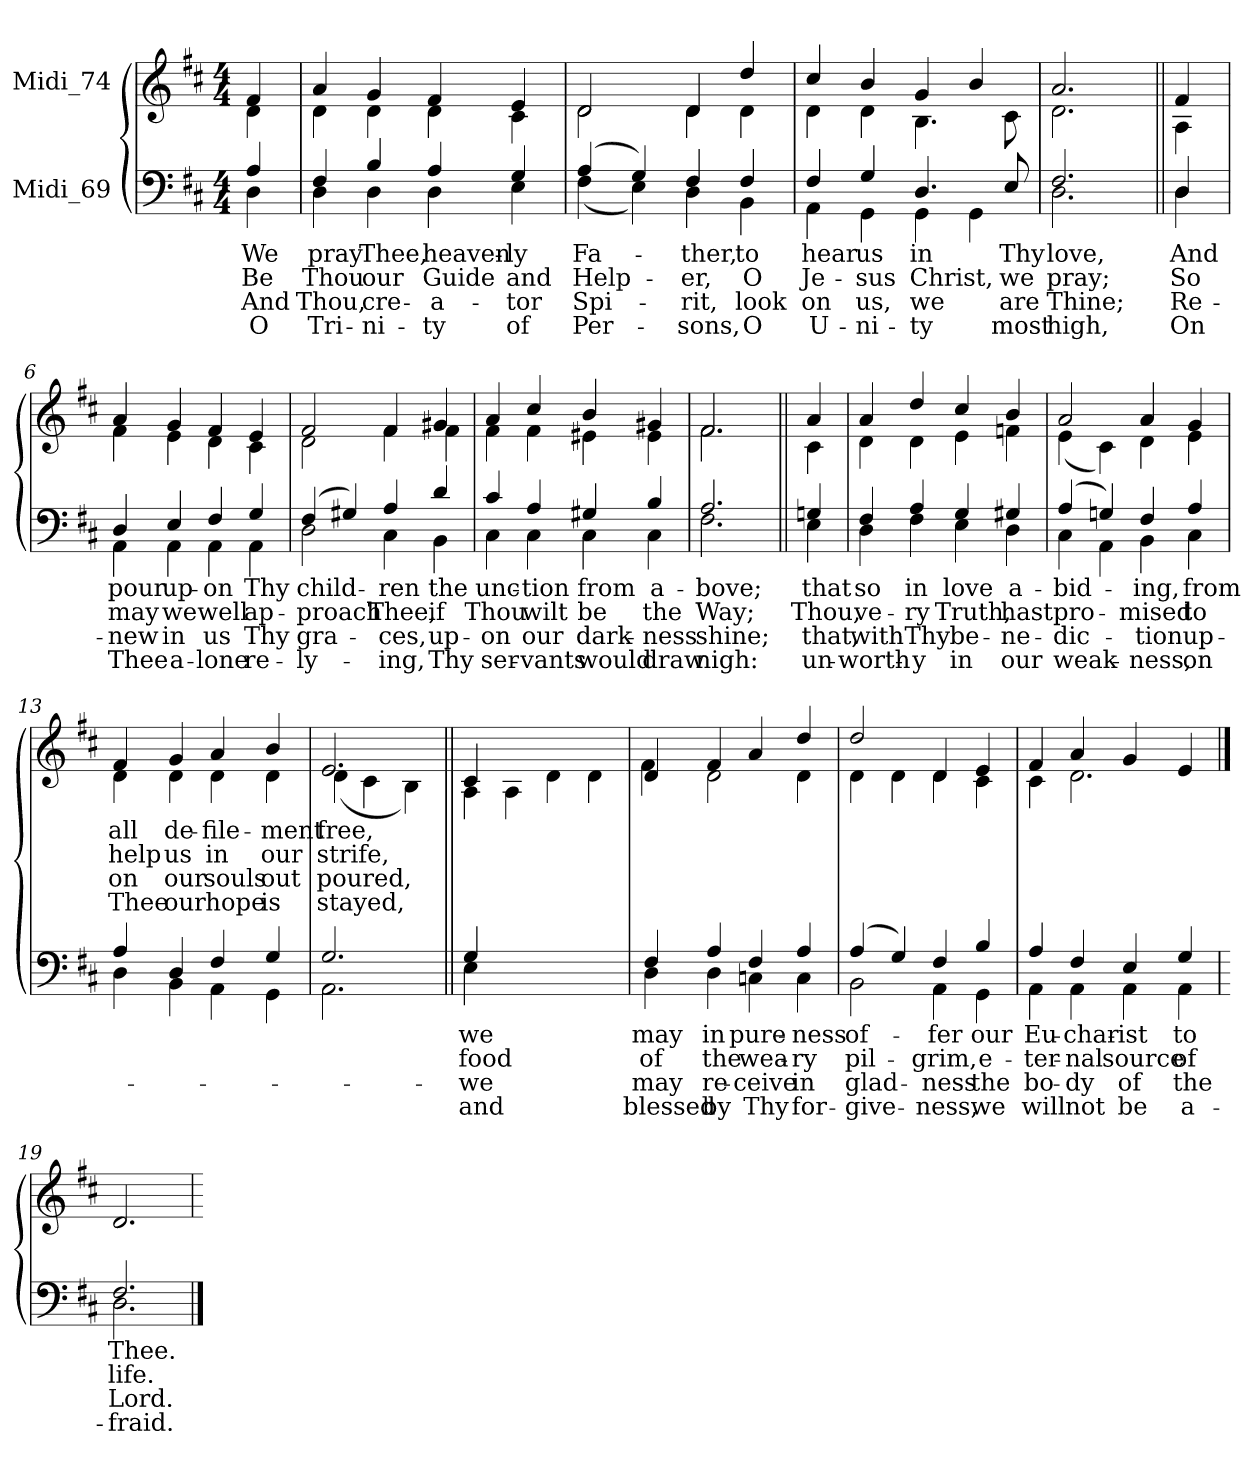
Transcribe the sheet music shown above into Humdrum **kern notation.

**kern	**text	**text	**text	**text	**kern	**text	**text	**text	**text
*part2	*part2	*part2	*part2	*part2	*part1	*part1	*part1	*part1	*part1
*staff2	*staff2	*staff2	*staff2	*staff2	*staff1	*staff1	*staff1	*staff1	*staff1
*I"Midi_69	*	*	*	*	*I"Midi_74	*	*	*	*
*clefF4	*	*	*	*	*clefG2	*	*	*	*
*k[f#c#]	*	*	*	*	*k[f#c#]	*	*	*	*
*D:	*	*	*	*	*D:	*	*	*	*
*M4/4	*	*	*	*	*M4/4	*	*	*	*
=	=	=	=	=	=	=	=	=	=
!	!	!	!	!	!LO:TX:a:t=Dies Dominica (76. 76. D)	!	!	!	!
!	!	!	!	!	!LO:TX:a:cj:t=John Bacchus Dykes\n(1823-76)	!	!	!	!
!	!	!	!	!	!LO:TX:a:cj:t=V. S. S. Coles\n(1845-1929)	!	!	!	!
!	!	!	!	!	!LO:TX:a:cj:t=We pray Thee, heavenly Father	!	!	!	!
!	!LO:LY:a	!LO:LY:a	!LO:LY:a	!LO:LY:a	!	!	!	!	!
*^	*	*	*	*	*^	*	*	*	*
4A/	4D\	We	Be	And	O	4f#/	4d\	.	.	.	.
=1	=1	=1	=1	=1	=1	=1	=1	=1	=1	=1	=1
!	!	!LO:LY:a	!LO:LY:a	!LO:LY:a	!LO:LY:a	!	!	!	!	!	!
4F#/	4D\	pray	Thou	Thou,	Tri-	4a/	4d\	.	.	.	.
!	!	!LO:LY:a	!LO:LY:a	!LO:LY:a	!LO:LY:a	!	!	!	!	!	!
4B/	4D\	-Thee,	our	cre-	-ni-	4g/	4d\	.	.	.	.
!	!	!LO:LY:a	!LO:LY:a	!LO:LY:a	!LO:LY:a	!	!	!	!	!	!
4A/	4D\	-heaven-	-Guide	a-	-ty	4f#/	4d\	.	.	.	.
!	!	!LO:LY:a	!LO:LY:a	!LO:LY:a	!LO:LY:a	!	!	!	!	!	!
4G/	4E\	ly	and	tor	of	4e/	4c#\	.	.	.	.
=2	=2	=2	=2	=2	=2	=2	=2	=2	=2	=2	=2
!	!	!LO:LY:a	!LO:LY:a	!LO:LY:a	!LO:LY:a	!	!	!	!	!	!
(>4A/	(<4F#\	Fa-	Help-	Spi-	Per-	2d/	2d\	.	.	.	.
4G/)	4E\)	.	.	.	.	.	.	.	.	.	.
!	!	!LO:LY:a	!LO:LY:a	!LO:LY:a	!LO:LY:a	!	!	!	!	!	!
4F#/	4D\	ther,	er,	rit,	sons,	4d/	4d\	.	.	.	.
!	!	!LO:LY:a	!LO:LY:a	!LO:LY:a	!LO:LY:a	!	!	!	!	!	!
4F#/	4BB\	to	O	look	O	4dd/	4d\	.	.	.	.
=3	=3	=3	=3	=3	=3	=3	=3	=3	=3	=3	=3
!	!	!LO:LY:a	!LO:LY:a	!LO:LY:a	!LO:LY:a	!	!	!	!	!	!
4F#/	4AA\	hear	Je-	-on	U-	4cc#/	4d\	.	.	.	.
!	!	!LO:LY:a	!LO:LY:a	!LO:LY:a	!LO:LY:a	!	!	!	!	!	!
4G/	4GG\	-us	sus	us,	ni-	4b/	4d\	.	.	.	.
!	!	!LO:LY:a	!LO:LY:a	!LO:LY:a	!LO:LY:a	!	!	!	!	!	!
4.D/	4GG\	-in	Christ,	we	ty	4g/	4.B\	.	.	.	.
.	4GG\	.	.	.	.	4b/	.	.	.	.	.
!	!	!LO:LY:a	!LO:LY:a	!LO:LY:a	!LO:LY:a	!	!	!	!	!	!
8E/	.	Thy	we	are	most	.	8c#\	.	.	.	.
=4	=4	=4	=4	=4	=4	=4	=4	=4	=4	=4	=4
!	!	!LO:LY:a	!LO:LY:a	!LO:LY:a	!LO:LY:a	!	!	!	!	!	!
2.F#/	2.D\	love,	pray;	Thine;	high,	2.a/	2.d\	.	.	.	.
!!LO:LB:g=z	!!
=5||	=5||	=5||	=5||	=5||	=5||	=5||	=5||	=5||	=5||	=5||	=5||
!	!	!LO:LY:a	!LO:LY:a	!LO:LY:a	!LO:LY:a	!	!	!	!	!	!
4D/	4D\	And	So	Re-	-On	4f#/	4A\	.	.	.	.
=6	=6	=6	=6	=6	=6	=6	=6	=6	=6	=6	=6
!	!	!LO:LY:a	!LO:LY:a	!LO:LY:a	!LO:LY:a	!	!	!	!	!	!
4D/	4AA\	pour	may	new	Thee	4a/	4f#\	.	.	.	.
!	!	!LO:LY:a	!LO:LY:a	!LO:LY:a	!LO:LY:a	!	!	!	!	!	!
4E/	4AA\	up-	-we	in	a-	4g/	4e\	.	.	.	.
!	!	!LO:LY:a	!LO:LY:a	!LO:LY:a	!LO:LY:a	!	!	!	!	!	!
4F#/	4AA\	-on	well	us	lone	4f#/	4d\	.	.	.	.
!	!	!LO:LY:a	!LO:LY:a	!LO:LY:a	!LO:LY:a	!	!	!	!	!	!
4G/	4AA\	Thy	ap-	-Thy	re-	4e/	4c#\	.	.	.	.
=7	=7	=7	=7	=7	=7	=7	=7	=7	=7	=7	=7
!	!	!LO:LY:a	!LO:LY:a	!LO:LY:a	!LO:LY:a	!	!	!	!	!	!
(>4F#/	2D\	-child-	proach	gra-	ly-	2f#/	2d\	.	.	.	.
4G#X/)	.	.	.	.	.	.	.	.	.	.	.
!	!	!LO:LY:a	!LO:LY:a	!LO:LY:a	!LO:LY:a	!	!	!	!	!	!
4A/	4C#\	ren	Thee,	ces,	ing,	4f#/	4f#\	.	.	.	.
!	!	!LO:LY:a	!LO:LY:a	!LO:LY:a	!LO:LY:a	!	!	!	!	!	!
4d/	4BB\	the	if	up-	-Thy	4g#X/	4f#\	.	.	.	.
=8	=8	=8	=8	=8	=8	=8	=8	=8	=8	=8	=8
!	!	!LO:LY:a	!LO:LY:a	!LO:LY:a	!LO:LY:a	!	!	!	!	!	!
4c#/	4C#\	unc-	-Thou	on	ser-	4a/	4f#\	.	.	.	.
!	!	!LO:LY:a	!LO:LY:a	!LO:LY:a	!LO:LY:a	!	!	!	!	!	!
4A/	4C#\	-tion	wilt	our	vants	4cc#/	4f#\	.	.	.	.
!	!	!LO:LY:a	!LO:LY:a	!LO:LY:a	!LO:LY:a	!	!	!	!	!	!
4G#X/	4C#\	from	be	dark-	-would	4b/	4e#X\	.	.	.	.
!	!	!LO:LY:a	!LO:LY:a	!LO:LY:a	!LO:LY:a	!	!	!	!	!	!
4B/	4C#\	a-	-the	ness	draw	4g#X/	4e#\	.	.	.	.
=9	=9	=9	=9	=9	=9	=9	=9	=9	=9	=9	=9
!	!	!LO:LY:a	!LO:LY:a	!LO:LY:a	!LO:LY:a	!	!	!	!	!	!
2.A/	2.F#\	bove;	Way;	shine;	nigh:	2.f#/	2.f#\	.	.	.	.
!!LO:LB:g=z	!!
=10||	=10||	=10||	=10||	=10||	=10||	=10||	=10||	=10||	=10||	=10||	=10||
!	!	!LO:LY:a	!LO:LY:a	!LO:LY:a	!LO:LY:a	!	!	!	!	!	!
4Gn/	4E\	that	Thou,	that,	un-	4a/	4c#\	.	.	.	.
=11	=11	=11	=11	=11	=11	=11	=11	=11	=11	=11	=11
!	!	!LO:LY:a	!LO:LY:a	!LO:LY:a	!LO:LY:a	!	!	!	!	!	!
4F#/	4D\	-so	ve-	-with	worth-	4a/	4d\	.	.	.	.
!	!	!LO:LY:a	!LO:LY:a	!LO:LY:a	!LO:LY:a	!	!	!	!	!	!
4A/	4F#\	-in	ry	Thy	y	4dd/	4d\	.	.	.	.
!	!	!LO:LY:a	!LO:LY:a	!LO:LY:a	!LO:LY:a	!	!	!	!	!	!
4G/	4E\	love	Truth,	be-	-in	4cc#/	4e\	.	.	.	.
!	!	!LO:LY:a	!LO:LY:a	!LO:LY:a	!LO:LY:a	!	!	!	!	!	!
4G#X/	4D\	a-	-hast	ne-	-our	4b/	4fn\	.	.	.	.
=12	=12	=12	=12	=12	=12	=12	=12	=12	=12	=12	=12
!	!	!LO:LY:a	!LO:LY:a	!LO:LY:a	!LO:LY:a	!	!	!	!	!	!
(>4A/	4C#\	bid-	pro-	dic-	weak-	2a/	(<4e\	.	.	.	.
4Gn/)	4AA\	.	.	.	.	.	4c#\)	.	.	.	.
!	!	!LO:LY:a	!LO:LY:a	!LO:LY:a	!LO:LY:a	!	!	!	!	!	!
4F#/	4BB\	ing,	mised	tion	ness,	4a/	4d\	.	.	.	.
!	!	!LO:LY:a	!LO:LY:a	!LO:LY:a	!LO:LY:a	!	!	!	!	!	!
4A/	4C#\	from	to	up-	-on	4g/	4e\	.	.	.	.
=13	=13	=13	=13	=13	=13	=13	=13	=13	=13	=13	=13
!	!	!	!	!	!	!	!	!LO:LY:b	!LO:LY:b	!LO:LY:b	!LO:LY:b
4A/	4D\	.	.	.	.	4f#/	4d\	all	help	on	Thee
!	!	!	!	!	!	!	!	!LO:LY:b	!LO:LY:b	!LO:LY:b	!LO:LY:b
4D/	4BB\	.	.	.	.	4g/	4d\	de-	-us	our	our
!	!	!	!	!	!	!	!	!LO:LY:b	!LO:LY:b	!LO:LY:b	!LO:LY:b
4F#/	4AA\	.	.	.	.	4a/	4d\	file-	-in	souls	hope
!	!	!	!	!	!	!	!	!LO:LY:b	!LO:LY:b	!LO:LY:b	!LO:LY:b
4G/	4GG\	.	.	.	.	4b/	4d\	ment	our	out	is
=14	=14	=14	=14	=14	=14	=14	=14	=14	=14	=14	=14
!	!	!	!	!	!	!	!	!LO:LY:b	!LO:LY:b	!LO:LY:b	!LO:LY:b
2.G/	2.AA\	.	.	.	.	2.e/	(<4d\	free,	strife,	poured,	stayed,
.	.	.	.	.	.	.	4c#\	.	.	.	.
.	.	.	.	.	.	.	4B\)	.	.	.	.
!!LO:LB:g=z	!!
=15||	=15||	=15||	=15||	=15||	=15||	=15||	=15||	=15||	=15||	=15||	=15||
!	!	!LO:LY:a	!LO:LY:a	!LO:LY:a	!LO:LY:a	!	!	!	!	!	!
4G/	4E\	we	food	we	and	4c#/	4A\	.	.	.	.
2.ryy	2.ryy	.	.	.	.	2.ryy	4A\	.	.	.	.
.	.	.	.	.	.	.	4d\	.	.	.	.
.	.	.	.	.	.	.	4d\	.	.	.	.
=16A	=16A	=16A	=16A	=16A	=16A	=16A	=16A	=16A	=16A	=16A	=16A
!	!	!LO:LY:a	!LO:LY:a	!LO:LY:a	!LO:LY:a	!	!	!	!	!	!
4F#/	4D\	may	of	may	blessed	4d/	4f#\	.	.	.	.
!	!	!LO:LY:a	!LO:LY:a	!LO:LY:a	!LO:LY:a	!	!	!	!	!	!
4A/	4D\	in	the	re-	-by	4f#/	2d\	.	.	.	.
!	!	!LO:LY:a	!LO:LY:a	!LO:LY:a	!LO:LY:a	!	!	!	!	!	!
4F#/	4Cn\	pure-	-wea-	-ceive	Thy	4a/	.	.	.	.	.
!	!	!LO:LY:a	!LO:LY:a	!LO:LY:a	!LO:LY:a	!	!	!	!	!	!
4A/	4C\	ness	ry	in	for-	4dd/	4d\	.	.	.	.
=17A	=17A	=17A	=17A	=17A	=17A	=17A	=17A	=17A	=17A	=17A	=17A
!	!	!LO:LY:a	!LO:LY:a	!LO:LY:a	!LO:LY:a	!	!	!	!	!	!
(>4A/	2BB\	-of-	pil-	glad-	give-	2dd/	4d\	.	.	.	.
4G/)	.	.	.	.	.	.	4d\	.	.	.	.
!	!	!LO:LY:a	!LO:LY:a	!LO:LY:a	!LO:LY:a	!	!	!	!	!	!
4F#/	4AA\	fer	grim,	ness	ness,	4d/	4d\	.	.	.	.
!	!	!LO:LY:a	!LO:LY:a	!LO:LY:a	!LO:LY:a	!	!	!	!	!	!
4B/	4GG\	our	e-	-the	we	4e/	4c#\	.	.	.	.
=18A	=18A	=18A	=18A	=18A	=18A	=18A	=18A	=18A	=18A	=18A	=18A
!	!	!LO:LY:a	!LO:LY:a	!LO:LY:a	!LO:LY:a	!	!	!	!	!	!
4A/	4AA\	Eu-	-ter-	-bo-	-will	4f#/	4c#\	.	.	.	.
!	!	!LO:LY:a	!LO:LY:a	!LO:LY:a	!LO:LY:a	!	!	!	!	!	!
4F#/	4AA\	char-	-nal	dy	not	4a/	2.d\	.	.	.	.
!	!	!LO:LY:a	!LO:LY:a	!LO:LY:a	!LO:LY:a	!	!	!	!	!	!
4E/	4AA\	ist	source	of	be	4g/	.	.	.	.	.
!	!	!LO:LY:a	!LO:LY:a	!LO:LY:a	!LO:LY:a	!	!	!	!	!	!
4G/	4AA\	to	of	the	a-	4e/	.	.	.	.	.
*	*	*	*	*	*	*v	*v	*	*	*	*
=19A	=19A	==19A	==19A	==19A	==19A	==19A	==19A	==19A	==19A	==19A
!	!	!LO:LY:a	!LO:LY:a	!LO:LY:a	!LO:LY:a	!	!	!	!	!
2.F#/	2.D\	-Thee.	life.	Lord.	fraid.	2.d/	.	.	.	.
*v	*v	*	*	*	*	*	*	*	*	*
==	=	=	=	=	=	=	=	=	=
*-	*-	*-	*-	*-	*-	*-	*-	*-	*-
